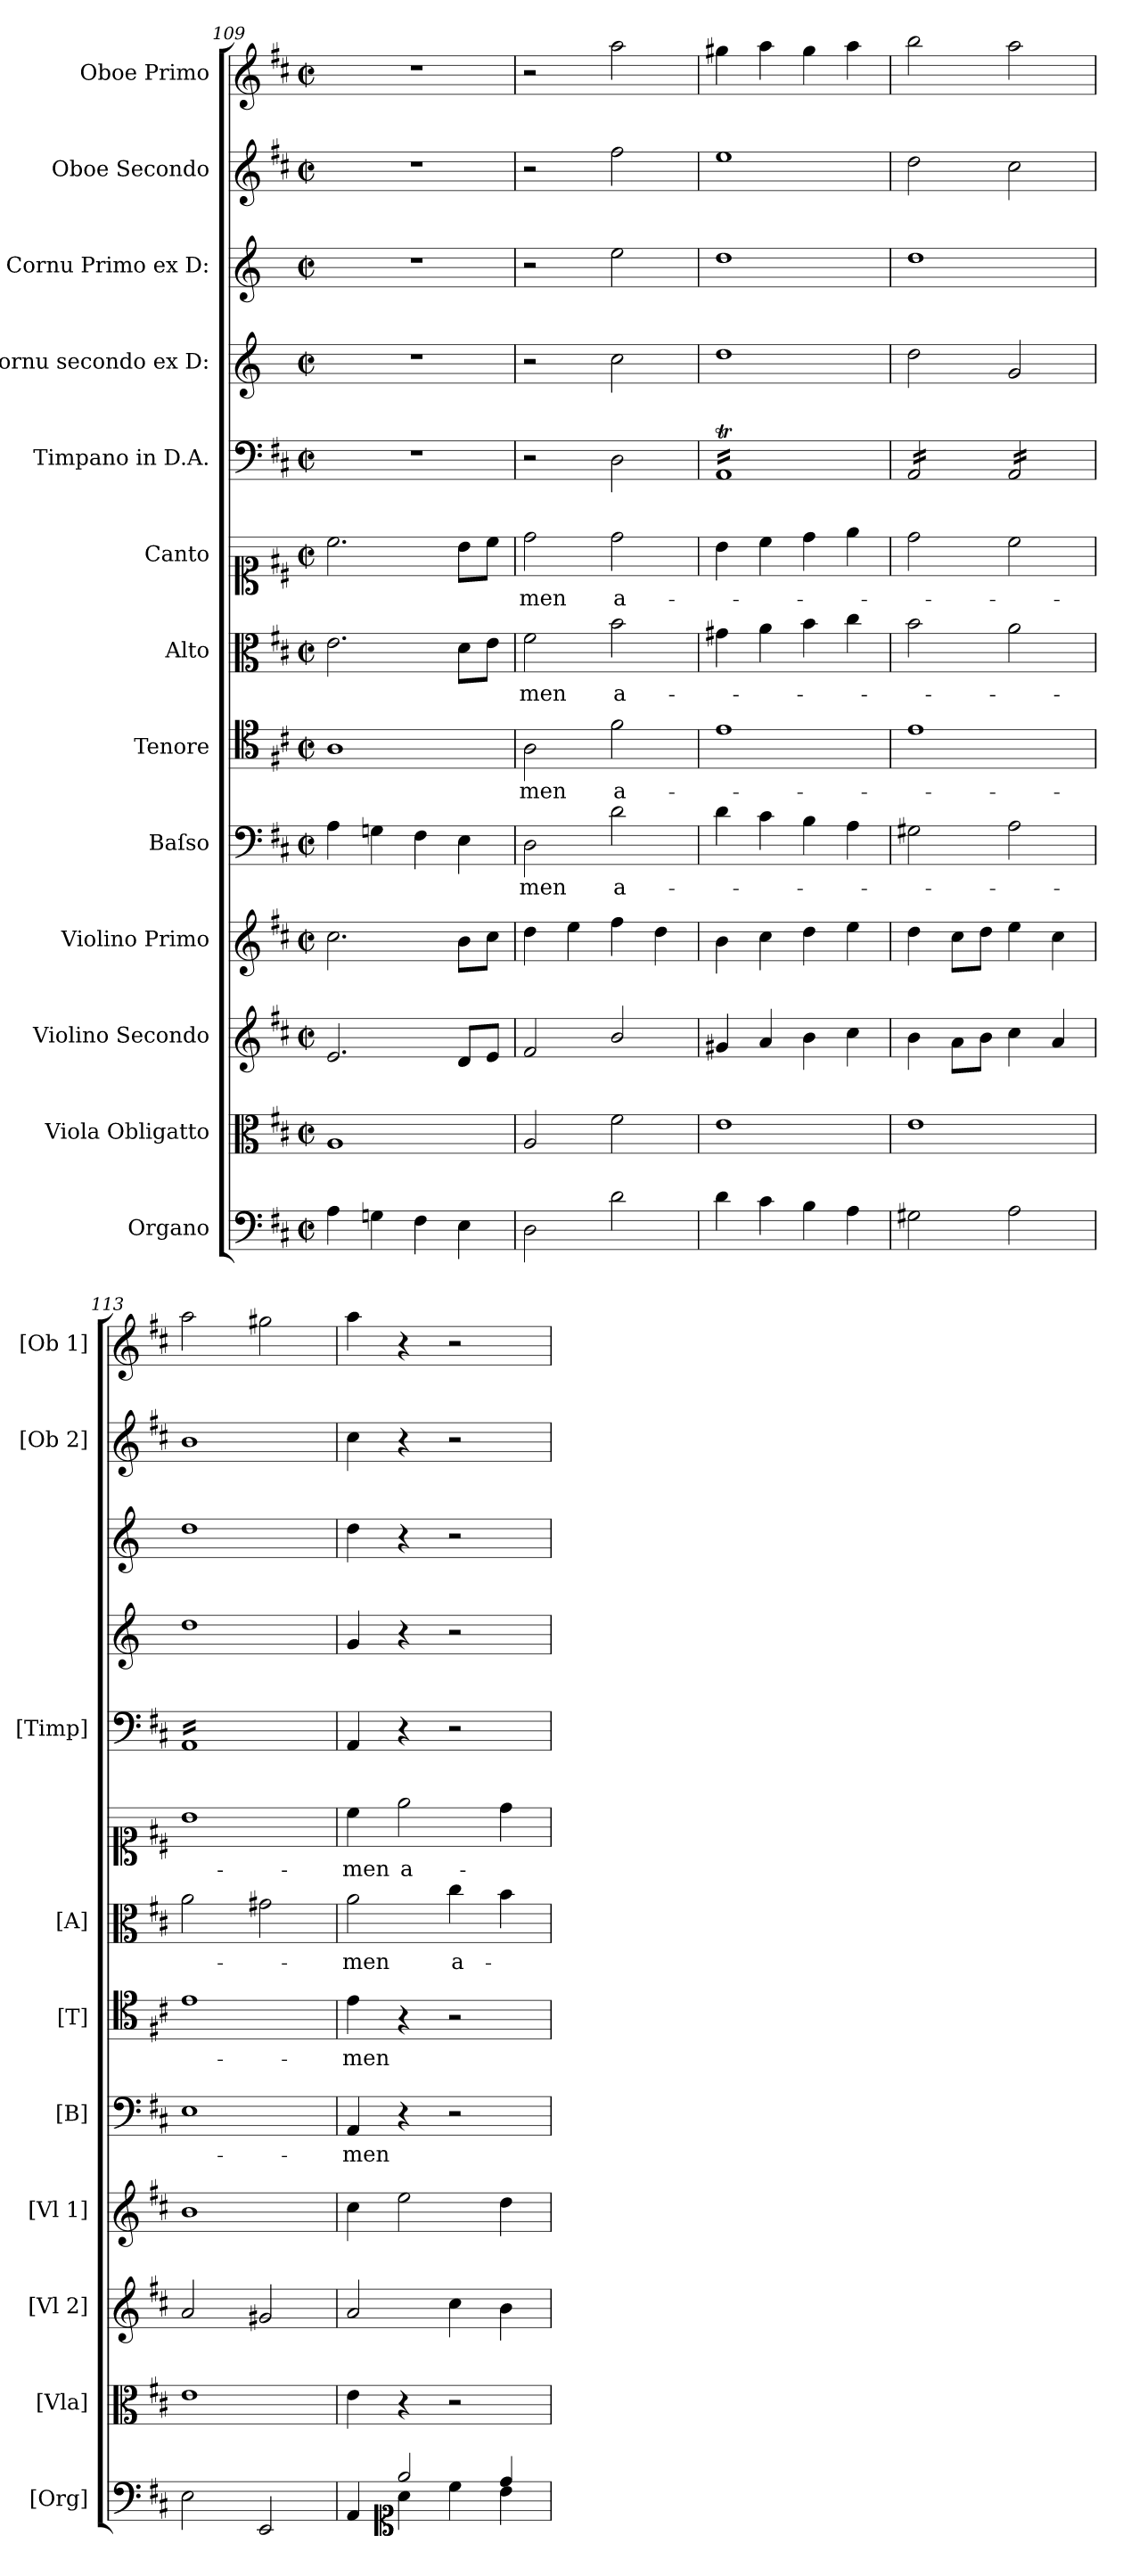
**kern	**kern	**kern	**kern	**kern	**text	**kern	**text	**kern	**text	**kern	**text	**kern	**kern	**kern	**kern	**kern
*part13	*part12	*part11	*part10	*part9	*part9	*part8	*part8	*part7	*part7	*part6	*part6	*part5	*part4	*part3	*part2	*part1
*staff13	*staff12	*staff11	*staff10	*staff9	*staff9	*staff8	*staff8	*staff7	*staff7	*staff6	*staff6	*staff5	*staff4	*staff3	*staff2	*staff1
*I"Organo	*I"Viola Obligatto	*I"Violino Secondo	*I"Violino Primo	*I"Baſso	*	*I"Tenore	*	*I"Alto	*	*I"Canto	*	*I"Timpano in D.A.	*I"Cornu secondo ex D:	*I"Cornu Primo ex D:	*I"Oboe Secondo	*I"Oboe Primo
*I'[Org]	*I'[Vla]	*I'[Vl 2]	*I'[Vl 1]	*I'[B]	*	*I'[T]	*	*I'[A]	*	*	*	*I'[Timp]	*	*	*I'[Ob 2]	*I'[Ob 1]
*clefF4	*clefC3	*clefG2	*clefG2	*clefF4	*	*clefC4	*	*clefC3	*	*clefC1	*	*clefF4	*clefG2	*clefG2	*clefG2	*clefG2
*	*	*	*	*	*	*	*	*	*	*	*	*	*ITrd6c10	*ITrd6c10	*	*
*k[f#c#]	*k[f#c#]	*k[f#c#]	*k[f#c#]	*k[f#c#]	*	*k[f#c#]	*	*k[f#c#]	*	*k[f#c#]	*	*k[f#c#]	*k[f#c#]	*k[f#c#]	*k[f#c#]	*k[f#c#]
*D:	*D:	*D:	*D:	*D:	*	*D:	*	*D:	*	*D:	*	*D:	*D:	*D:	*D:	*D:
*M2/2	*M2/2	*M2/2	*M2/2	*M2/2	*	*M2/2	*	*M2/2	*	*M2/2	*	*M2/2	*M2/2	*M2/2	*M2/2	*M2/2
*met(c|)	*met(c|)	*met(c|)	*met(c|)	*met(c|)	*	*met(c|)	*	*met(c|)	*	*met(c|)	*	*met(c|)	*met(c|)	*met(c|)	*met(c|)	*met(c|)
=109	=109	=109	=109	=109	=109	=109	=109	=109	=109	=109	=109	=109	=109	=109	=109	=109
4A\	1A	2.e/	2.cc#\	4A\	.	1A	.	2.e\	.	2.cc#\	.	1r	1r	1r	1r	1r
4Gn\	.	.	.	4Gn\	.	.	.	.	.	.	.	.	.	.	.	.
4F#\	.	.	.	4F#\	.	.	.	.	.	.	.	.	.	.	.	.
4E\	.	8d/L	8b\L	4E\	.	.	.	8d\L	.	8b\L	.	.	.	.	.	.
.	.	8e/J	8cc#\J	.	.	.	.	8e\J	.	8cc#\J	.	.	.	.	.	.
=110	=110	=110	=110	=110	=110	=110	=110	=110	=110	=110	=110	=110	=110	=110	=110	=110
2D\	2A/	2f#/	4dd\	2D\	-men	2A\	-men	2f#\	-men	2dd\	-men	2r	2r	2r	2r	2r
.	.	.	4ee\	.	.	.	.	.	.	.	.	.	.	.	.	.
2d\	2f#\	2b/	4ff#\	2d\	a-	2f#\	a-	2b\	a-	2dd\	a-	2D\	2d\	2f#\	2ff#\	2aa\
.	.	.	4dd\	.	.	.	.	.	.	.	.	.	.	.	.	.
=111	=111	=111	=111	=111	=111	=111	=111	=111	=111	=111	=111	=111	=111	=111	=111	=111
*	*	*	*	*	*	*	*	*	*	*	*	*tremolo	*	*	*	*
4d\	1e	4g#X/	4b\	4d\	.	1e	.	4g#X\	.	4b\	.	16AATLL	1e	1e	1ee	4gg#X\
.	.	.	.	.	.	.	.	.	.	.	.	16AAT	.	.	.	.
.	.	.	.	.	.	.	.	.	.	.	.	16AAT	.	.	.	.
.	.	.	.	.	.	.	.	.	.	.	.	16AAT	.	.	.	.
4c#\	.	4a/	4cc#\	4c#\	.	.	.	4a\	.	4cc#\	.	16AAT	.	.	.	4aa\
.	.	.	.	.	.	.	.	.	.	.	.	16AAT	.	.	.	.
.	.	.	.	.	.	.	.	.	.	.	.	16AAT	.	.	.	.
.	.	.	.	.	.	.	.	.	.	.	.	16AAT	.	.	.	.
4B\	.	4b\	4dd\	4B\	.	.	.	4b\	.	4dd\	.	16AAT	.	.	.	4gg#\
.	.	.	.	.	.	.	.	.	.	.	.	16AAT	.	.	.	.
.	.	.	.	.	.	.	.	.	.	.	.	16AAT	.	.	.	.
.	.	.	.	.	.	.	.	.	.	.	.	16AAT	.	.	.	.
4A\	.	4cc#\	4ee\	4A\	.	.	.	4cc#\	.	4ee\	.	16AAT	.	.	.	4aa\
.	.	.	.	.	.	.	.	.	.	.	.	16AAT	.	.	.	.
.	.	.	.	.	.	.	.	.	.	.	.	16AAT	.	.	.	.
.	.	.	.	.	.	.	.	.	.	.	.	16AATJJ	.	.	.	.
=112	=112	=112	=112	=112	=112	=112	=112	=112	=112	=112	=112	=112	=112	=112	=112	=112
2G#X\	1e	4b\	4dd\	2G#X\	.	1e	.	2b\	.	2dd\	.	16AA/LL	2e\	1e	2dd\	2bb\
.	.	.	.	.	.	.	.	.	.	.	.	16AA/	.	.	.	.
.	.	.	.	.	.	.	.	.	.	.	.	16AA/	.	.	.	.
.	.	.	.	.	.	.	.	.	.	.	.	16AA/	.	.	.	.
.	.	8a\L	8cc#\L	.	.	.	.	.	.	.	.	16AA/	.	.	.	.
.	.	.	.	.	.	.	.	.	.	.	.	16AA/	.	.	.	.
.	.	8b\J	8dd\J	.	.	.	.	.	.	.	.	16AA/	.	.	.	.
.	.	.	.	.	.	.	.	.	.	.	.	16AA/JJ	.	.	.	.
2A\	.	4cc#\	4ee\	2A\	.	.	.	2a\	.	2cc#\	.	16AA/LL	2A/	.	2cc#\	2aa\
.	.	.	.	.	.	.	.	.	.	.	.	16AA/	.	.	.	.
.	.	.	.	.	.	.	.	.	.	.	.	16AA/	.	.	.	.
.	.	.	.	.	.	.	.	.	.	.	.	16AA/	.	.	.	.
.	.	4a/	4cc#\	.	.	.	.	.	.	.	.	16AA/	.	.	.	.
.	.	.	.	.	.	.	.	.	.	.	.	16AA/	.	.	.	.
.	.	.	.	.	.	.	.	.	.	.	.	16AA/	.	.	.	.
.	.	.	.	.	.	.	.	.	.	.	.	16AA/JJ	.	.	.	.
=113	=113	=113	=113	=113	=113	=113	=113	=113	=113	=113	=113	=113	=113	=113	=113	=113
2E\	1e	2a/	1b	1E	.	1e	.	2a\	.	1b	.	16AALL	1e	1e	1b	2aa\
.	.	.	.	.	.	.	.	.	.	.	.	16AA	.	.	.	.
.	.	.	.	.	.	.	.	.	.	.	.	16AA	.	.	.	.
.	.	.	.	.	.	.	.	.	.	.	.	16AA	.	.	.	.
.	.	.	.	.	.	.	.	.	.	.	.	16AA	.	.	.	.
.	.	.	.	.	.	.	.	.	.	.	.	16AA	.	.	.	.
.	.	.	.	.	.	.	.	.	.	.	.	16AA	.	.	.	.
.	.	.	.	.	.	.	.	.	.	.	.	16AA	.	.	.	.
2EE/	.	2g#X/	.	.	.	.	.	2g#X\	.	.	.	16AA	.	.	.	2gg#X\
.	.	.	.	.	.	.	.	.	.	.	.	16AA	.	.	.	.
.	.	.	.	.	.	.	.	.	.	.	.	16AA	.	.	.	.
.	.	.	.	.	.	.	.	.	.	.	.	16AA	.	.	.	.
.	.	.	.	.	.	.	.	.	.	.	.	16AA	.	.	.	.
.	.	.	.	.	.	.	.	.	.	.	.	16AA	.	.	.	.
.	.	.	.	.	.	.	.	.	.	.	.	16AA	.	.	.	.
.	.	.	.	.	.	.	.	.	.	.	.	16AAJJ	.	.	.	.
*	*	*	*	*	*	*	*	*	*	*	*	*Xtremolo	*	*	*	*
=114	=114	=114	=114	=114	=114	=114	=114	=114	=114	=114	=114	=114	=114	=114	=114	=114
*^	*	*	*	*	*	*	*	*	*	*	*	*	*	*	*	*
4AA/	4ryy	4e\	2a/	4cc#\	4AA/	-men	4e\	-men	2a\	-men	4cc#\	-men	4AA/	4A/	4e\	4cc#\	4aa\
*clefC1	*	*	*	*	*	*	*	*	*	*	*	*	*	*	*	*	*
2ee/	4a\	4r	.	2ee\	4r	.	4r	.	.	.	2ee\	a-	4r	4r	4r	4r	4r
.	4cc#\	2r	4cc#\	.	2r	.	2r	.	4cc#\	a-	.	.	2r	2r	2r	2r	2r
4dd/	4b\	.	4b\	4dd\	.	.	.	.	4b\	.	4dd\	.	.	.	.	.	.
*v	*v	*	*	*	*	*	*	*	*	*	*	*	*	*	*	*	*
=	=	=	=	=	=	=	=	=	=	=	=	=	=	=	=	=
*-	*-	*-	*-	*-	*-	*-	*-	*-	*-	*-	*-	*-	*-	*-	*-	*-
